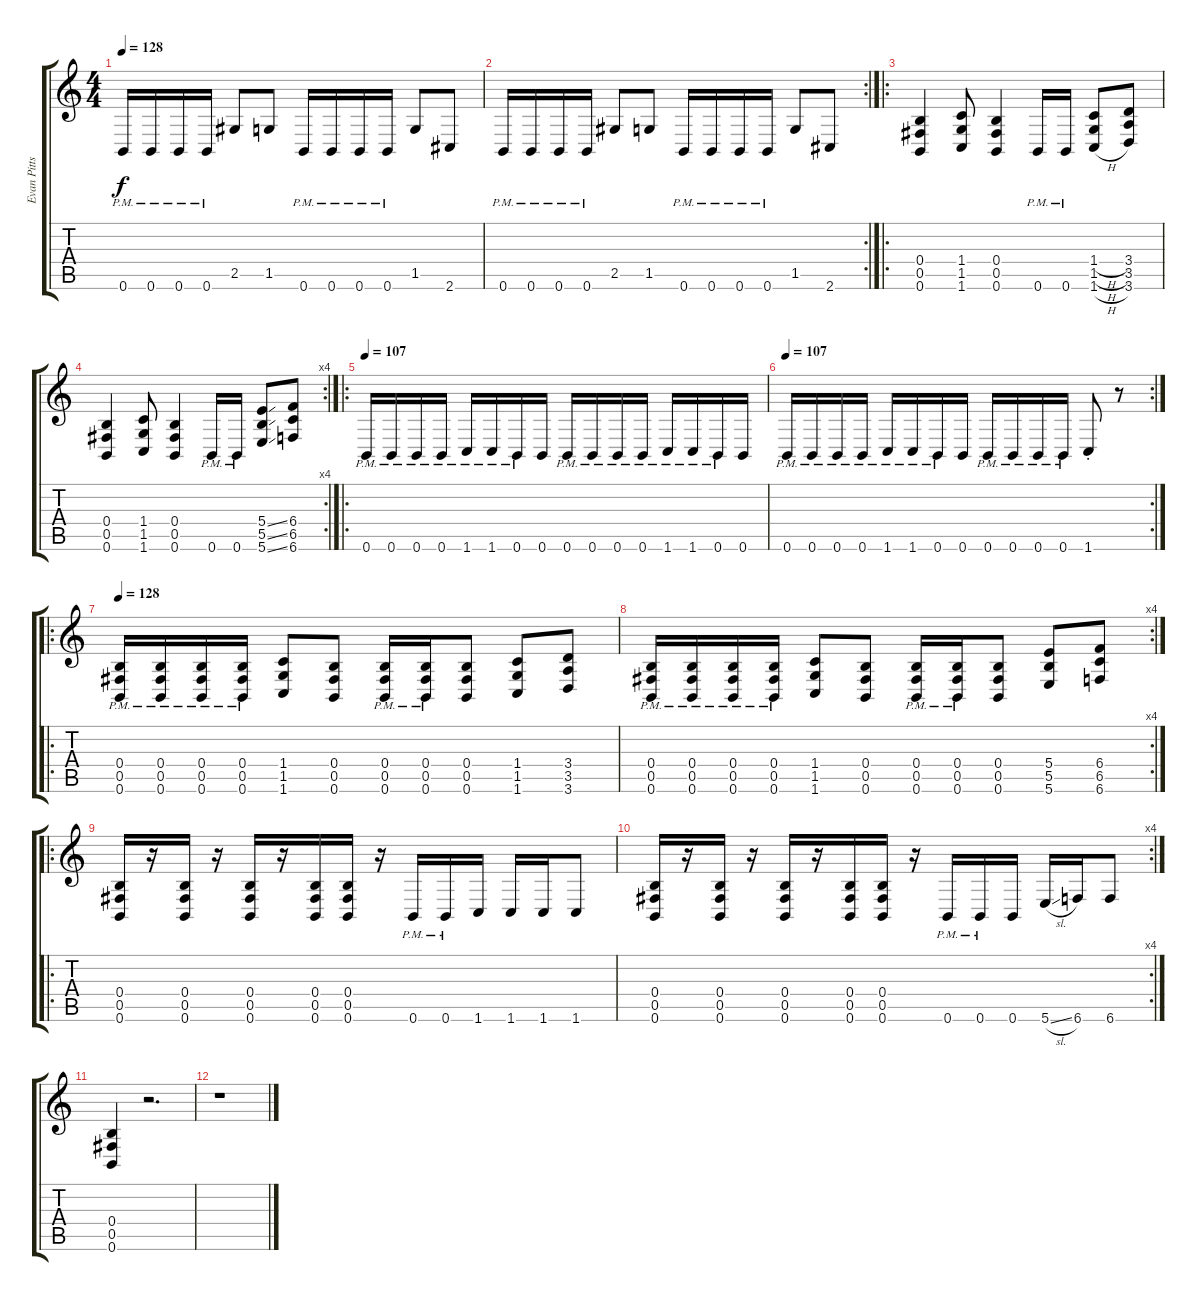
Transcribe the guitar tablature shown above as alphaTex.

\track ("Evan Pitts" "Evan Pitts") {instrument distortionguitar}
\staff {score tabs}
\tuning (Db4 Ab3 E3 B2 Gb2 B1) {hide}
\ts (4 4)
\tempo 128
\clef g2
\ks c
0.6{pm}.16{dy f} 0.6{pm}.16 0.6{pm}.16 0.6{pm}.16 2.5.8 1.5.8 0.6{pm}.16 0.6{pm}.16 0.6{pm}.16 0.6{pm}.16 1.5.8 2.6.8 |
\rc 2
0.6{pm}.16 0.6{pm}.16 0.6{pm}.16 0.6{pm}.16 2.5.8 1.5.8 0.6{pm}.16 0.6{pm}.16 0.6{pm}.16 0.6{pm}.16 1.5.8 2.6.8 |
\ro
(0.4 0.5 0.6).4 (1.4 1.5 1.6).8 (0.4 0.5 0.6).4 0.6{pm}.16 0.6{pm}.16 (1.4{h} 1.5{h} 1.6{h}).8 (3.4 3.5 3.6).8 |
\rc 4
(0.4 0.5 0.6).4 (1.4 1.5 1.6).8 (0.4 0.5 0.6).4 0.6{pm}.16 0.6{pm}.16 (5.4{ss} 5.5{ss} 5.6{ss}).8 (6.4 6.5 6.6).8 |
\ro
\tempo 107
0.6{pm}.16 0.6{pm}.16 0.6{pm}.16 0.6{pm}.16 1.6{pm}.16 1.6{pm}.16 0.6{pm}.16 0.6.16 0.6{pm}.16 0.6{pm}.16 0.6{pm}.16 0.6{pm}.16 1.6{pm}.16 1.6{pm}.16 0.6{pm}.16 0.6.16 |
\rc 2
\tempo 107
0.6{pm}.16 0.6{pm}.16 0.6{pm}.16 0.6{pm}.16 1.6{pm}.16 1.6{pm}.16 0.6{pm}.16 0.6.16 0.6{pm}.16 0.6{pm}.16 0.6{pm}.16 0.6{pm}.16 1.6{st}.8 r.8 |
\ro
\tempo 128
(0.4{pm} 0.5{pm} 0.6{pm}).16 (0.4{pm} 0.5{pm} 0.6{pm}).16 (0.4{pm} 0.5{pm} 0.6{pm}).16 (0.4{pm} 0.5{pm} 0.6{pm}).16 (1.4 1.5 1.6).8 (0.4 0.5 0.6).8 (0.4{pm} 0.5{pm} 0.6{pm}).16 (0.4{pm} 0.5{pm} 0.6{pm}).16 (0.4 0.5 0.6).8 (1.4 1.5 1.6).8 (3.4 3.5 3.6).8 |
\rc 4
(0.4{pm} 0.5{pm} 0.6{pm}).16 (0.4{pm} 0.5{pm} 0.6{pm}).16 (0.4{pm} 0.5{pm} 0.6{pm}).16 (0.4{pm} 0.5{pm} 0.6{pm}).16 (1.4 1.5 1.6).8 (0.4 0.5 0.6).8 (0.4{pm} 0.5{pm} 0.6{pm}).16 (0.4{pm} 0.5{pm} 0.6{pm}).16 (0.4 0.5 0.6).8 (5.4 5.5 5.6).8 (6.4 6.5 6.6).8 |
\ro
(0.4 0.5 0.6).16 r.16 (0.4 0.5 0.6).16 r.16 (0.4 0.5 0.6).16 r.16 (0.4 0.5 0.6).16 (0.4 0.5 0.6).16 r.16 0.6{pm}.16 0.6{pm}.16 1.6.16 1.6.16 1.6.16 1.6.8 |
\rc 4
(0.4 0.5 0.6).16 r.16 (0.4 0.5 0.6).16 r.16 (0.4 0.5 0.6).16 r.16 (0.4 0.5 0.6).16 (0.4 0.5 0.6).16 r.16 0.6{pm}.16 0.6{pm}.16 0.6.16 5.6{sl}.16 6.6.16 6.6.8 |
(0.4 0.5 0.6).4 r.2{d} |
r.1
